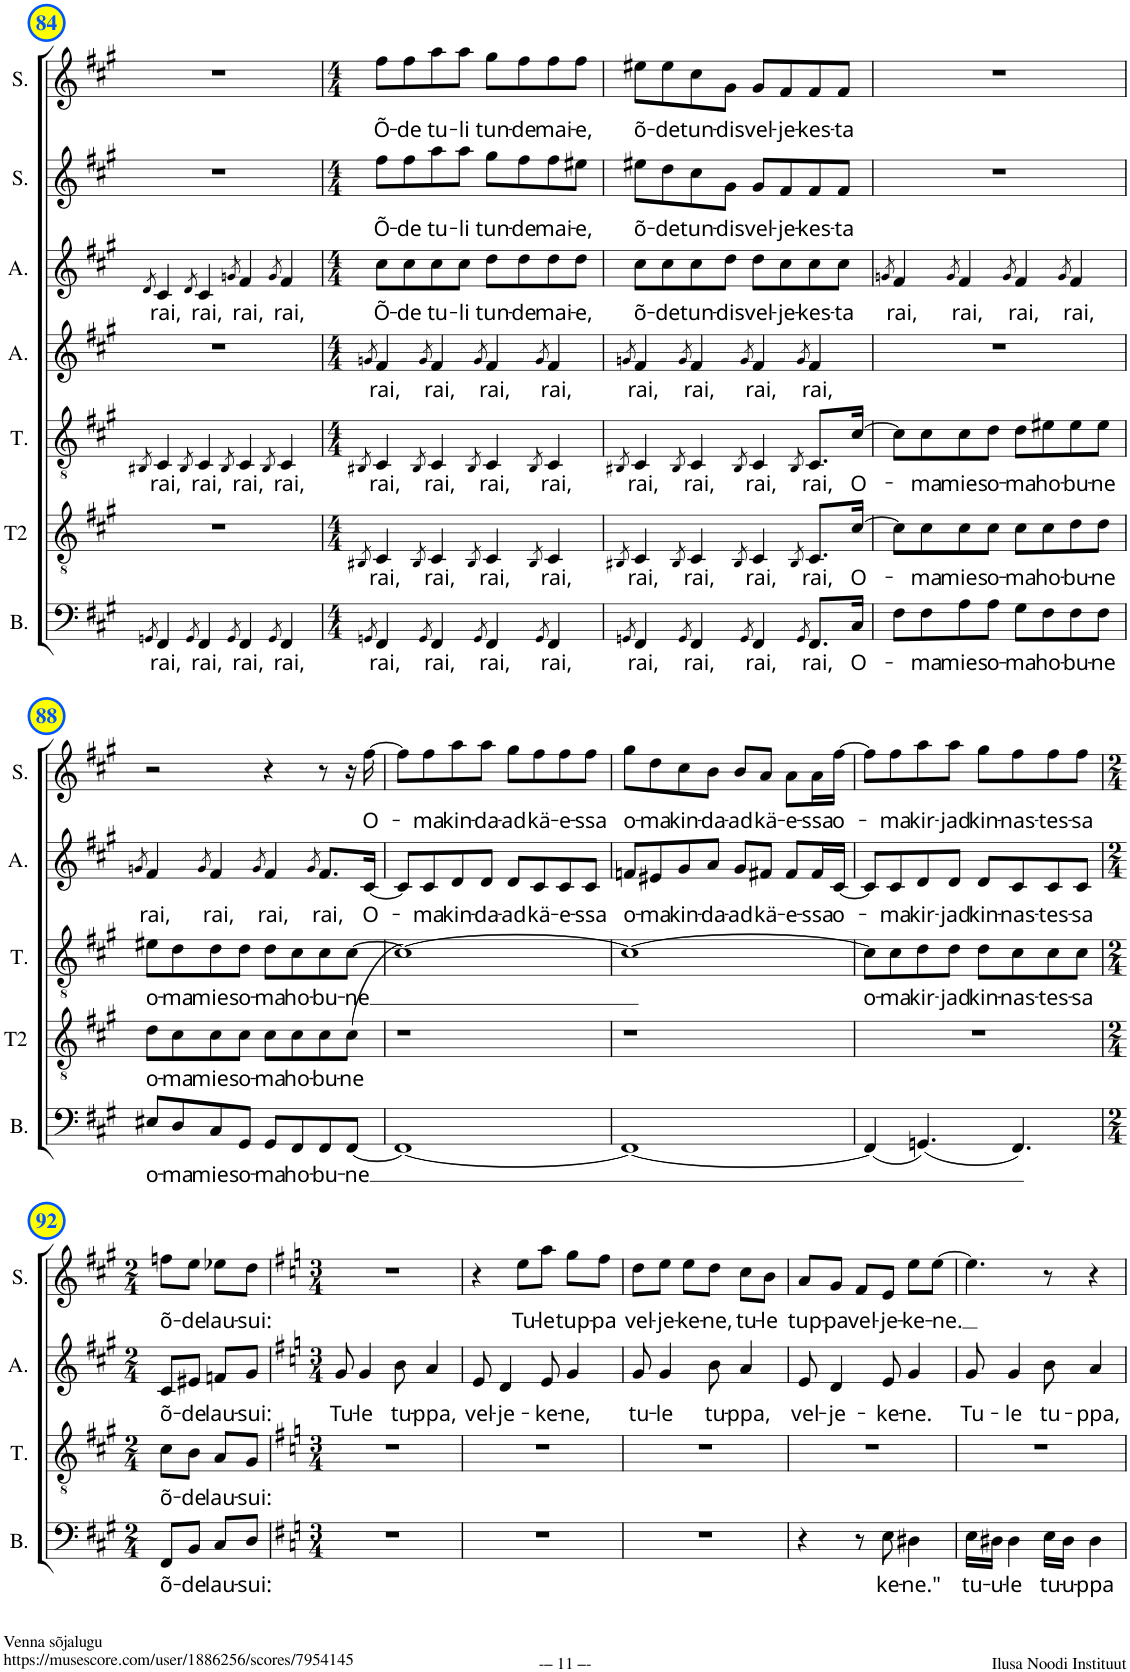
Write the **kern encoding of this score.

**kern	**text	**kern	**text	**kern	**text	**kern	**text	**kern	**text	**kern	**text	**kern	**text
*part7	*part7	*part6	*part6	*part5	*part5	*part4	*part4	*part3	*part3	*part2	*part2	*part1	*part1
*staff7	*staff7	*staff6	*staff6	*staff5	*staff5	*staff4	*staff4	*staff3	*staff3	*staff2	*staff2	*staff1	*staff1
*I"Bass	*	*I"Tenor II	*	*I"Tenor	*	*I"Alto II	*	*I"Alto	*	*I"Soprano II	*	*I"Soprano	*
*I'B.	*	*I'T2	*	*I'T.	*	*I'A.	*	*I'A.	*	*I'S.	*	*I'S.	*
!!LO:PB:g=z
*clefF4	*	*clefGv2	*	*clefGv2	*	*clefG2	*	*clefG2	*	*clefG2	*	*clefG2	*
*	*	*	*	*	*	*Trd1c2	*	*Trd1c2	*	*	*	*	*
*k[f#c#g#]	*	*k[f#c#g#]	*	*k[f#c#g#]	*	*k[f#c#g#]	*	*k[f#c#g#]	*	*k[f#c#g#]	*	*k[f#c#g#]	*
*M4/4	*	*M4/4	*	*M4/4	*	*M4/4	*	*M4/4	*	*M4/4	*	*M4/4	*
=84	=84	=84	=84	=84	=84	=84	=84	=84	=84	=84	=84	=84	=84
8qGGn/	.	.	.	8qBB#X/	.	.	.	8qd/	.	.	.	.	.
!	!LO:LY:b	!	!	!	!LO:LY:b	!	!	!	!LO:LY:b	!	!	!	!
4FF#/	rai,	1r	.	4C#/	rai,	1r	.	4c#/	rai,	1r	.	1r	.
8qGG/	.	.	.	8qBB#/	.	.	.	8qd/	.	.	.	.	.
!	!LO:LY:b	!	!	!	!LO:LY:b	!	!	!	!LO:LY:b	!	!	!	!
4FF#/	rai,	.	.	4C#/	rai,	.	.	4c#/	rai,	.	.	.	.
8qGG/	.	.	.	8qBB#/	.	.	.	8qgn/	.	.	.	.	.
!	!LO:LY:b	!	!	!	!LO:LY:b	!	!	!	!LO:LY:b	!	!	!	!
4FF#/	rai,	.	.	4C#/	rai,	.	.	4f#/	rai,	.	.	.	.
8qGG/	.	.	.	8qBB#/	.	.	.	8qg/	.	.	.	.	.
!	!LO:LY:b	!	!	!	!LO:LY:b	!	!	!	!LO:LY:b	!	!	!	!
4FF#/	rai,	.	.	4C#/	rai,	.	.	4f#/	rai,	.	.	.	.
=85	=85	=85	=85	=85	=85	=85	=85	=85	=85	=85	=85	=85	=85
*M4/4	*	*M4/4	*	*M4/4	*	*M4/4	*	*M4/4	*	*M4/4	*	*M4/4	*
8qGGn/	.	8qBB#X/	.	8qBB#X/	.	8qgn/	.	.	.	.	.	.	.
!	!LO:LY:b	!	!LO:LY:b	!	!LO:LY:b	!	!LO:LY:b	!	!LO:LY:b	!	!LO:LY:b	!	!LO:LY:b
4FF#/	rai,	4C#/	rai,	4C#/	rai,	4f#/	rai,	8cc#\L	Õ-	8ff#\L	Õ-	8ff#\L	Õ-
!	!	!	!	!	!	!	!	!	!LO:LY:b	!	!LO:LY:b	!	!LO:LY:b
.	.	.	.	.	.	.	.	8cc#\	-de	8ff#\	-de	8ff#\	-de
8qGG/	.	8qBB#/	.	8qBB#/	.	8qg/	.	.	.	.	.	.	.
!	!LO:LY:b	!	!LO:LY:b	!	!LO:LY:b	!	!LO:LY:b	!	!LO:LY:b	!	!LO:LY:b	!	!LO:LY:b
4FF#/	rai,	4C#/	rai,	4C#/	rai,	4f#/	rai,	8cc#\	tu-	8aa\	tu-	8aa\	tu-
!	!	!	!	!	!	!	!	!	!LO:LY:b	!	!LO:LY:b	!	!LO:LY:b
.	.	.	.	.	.	.	.	8cc#\J	-li	8aa\J	-li	8aa\J	-li
8qGG/	.	8qBB#/	.	8qBB#/	.	8qg/	.	.	.	.	.	.	.
!	!LO:LY:b	!	!LO:LY:b	!	!LO:LY:b	!	!LO:LY:b	!	!LO:LY:b	!	!LO:LY:b	!	!LO:LY:b
4FF#/	rai,	4C#/	rai,	4C#/	rai,	4f#/	rai,	8dd\L	tun-	8gg#\L	tun-	8gg#\L	tun-
!	!	!	!	!	!	!	!	!	!LO:LY:b	!	!LO:LY:b	!	!LO:LY:b
.	.	.	.	.	.	.	.	8dd\	-de	8ff#\	-de	8ff#\	-de
8qGG/	.	8qBB#/	.	8qBB#/	.	8qg/	.	.	.	.	.	.	.
!	!LO:LY:b	!	!LO:LY:b	!	!LO:LY:b	!	!LO:LY:b	!	!LO:LY:b	!	!LO:LY:b	!	!LO:LY:b
4FF#/	rai,	4C#/	rai,	4C#/	rai,	4f#/	rai,	8dd\	mai-	8ff#\	mai-	8ff#\	mai-
!	!	!	!	!	!	!	!	!	!LO:LY:b	!	!LO:LY:b	!	!LO:LY:b
.	.	.	.	.	.	.	.	8dd\J	-e,	8ee#X\J	-e,	8ff#\J	-e,
=86	=86	=86	=86	=86	=86	=86	=86	=86	=86	=86	=86	=86	=86
8qGGn/	.	8qBB#X/	.	8qBB#X/	.	8qgn/	.	.	.	.	.	.	.
!	!LO:LY:b	!	!LO:LY:b	!	!LO:LY:b	!	!LO:LY:b	!	!LO:LY:b	!	!LO:LY:b	!	!LO:LY:b
4FF#/	rai,	4C#/	rai,	4C#/	rai,	4f#/	rai,	8cc#\L	õ-	8ee#X\L	õ-	8ee#X\L	õ-
!	!	!	!	!	!	!	!	!	!LO:LY:b	!	!LO:LY:b	!	!LO:LY:b
.	.	.	.	.	.	.	.	8cc#\	-de	8dd\	-de	8ee#\	-de
8qGG/	.	8qBB#/	.	8qBB#/	.	8qg/	.	.	.	.	.	.	.
!	!LO:LY:b	!	!LO:LY:b	!	!LO:LY:b	!	!LO:LY:b	!	!LO:LY:b	!	!LO:LY:b	!	!LO:LY:b
4FF#/	rai,	4C#/	rai,	4C#/	rai,	4f#/	rai,	8cc#\	tun-	8cc#\	tun-	8cc#\	tun-
!	!	!	!	!	!	!	!	!	!LO:LY:b	!	!LO:LY:b	!	!LO:LY:b
.	.	.	.	.	.	.	.	8dd\J	-dis	8g#\J	-dis	8g#\J	-dis
8qGG/	.	8qBB#/	.	8qBB#/	.	8qg/	.	.	.	.	.	.	.
!	!LO:LY:b	!	!LO:LY:b	!	!LO:LY:b	!	!LO:LY:b	!	!LO:LY:b	!	!LO:LY:b	!	!LO:LY:b
4FF#/	rai,	4C#/	rai,	4C#/	rai,	4f#/	rai,	8dd\L	vel-	8g#/L	vel-	8g#/L	vel-
!	!	!	!	!	!	!	!	!	!LO:LY:b	!	!LO:LY:b	!	!LO:LY:b
.	.	.	.	.	.	.	.	8cc#\	-je-	8f#/	-je-	8f#/	-je-
8qGG/	.	8qBB#/	.	8qBB#/	.	8qg/	.	.	.	.	.	.	.
!	!LO:LY:b	!	!LO:LY:b	!	!LO:LY:b	!	!LO:LY:b	!	!LO:LY:b	!	!LO:LY:b	!	!LO:LY:b
8.FF#/L	rai,	8.C#/L	rai,	8.C#/L	rai,	4f#/	rai,	8cc#\	-kes-	8f#/	-kes-	8f#/	-kes-
!	!	!	!	!	!	!	!	!	!LO:LY:b	!	!LO:LY:b	!	!LO:LY:b
.	.	.	.	.	.	.	.	8cc#\J	-ta	8f#/J	-ta	8f#/J	-ta
!	!LO:LY:b	!	!LO:LY:b	!	!LO:LY:b	!	!	!	!	!	!	!	!
16C#/Jk	O-	[16c#/Jk	O-	[16c#/Jk	O-	.	.	.	.	.	.	.	.
=87	=87	=87	=87	=87	=87	=87	=87	=87	=87	=87	=87	=87	=87
.	.	.	.	.	.	.	.	8qgn/	.	.	.	.	.
!	!	!	!	!	!	!	!	!	!LO:LY:b	!	!	!	!
8F#\L	.	8c#\L]	.	8c#\L]	.	1r	.	4f#/	rai,	1r	.	1r	.
!	!LO:LY:b	!	!LO:LY:b	!	!LO:LY:b	!	!	!	!	!	!	!	!
8F#\	-ma	8c#\	-ma	8c#\	-ma	.	.	.	.	.	.	.	.
.	.	.	.	.	.	.	.	8qg/	.	.	.	.	.
!	!LO:LY:b	!	!LO:LY:b	!	!LO:LY:b	!	!	!	!LO:LY:b	!	!	!	!
8A\	mies	8c#\	mies	8c#\	mies	.	.	4f#/	rai,	.	.	.	.
!	!LO:LY:b	!	!LO:LY:b	!	!LO:LY:b	!	!	!	!	!	!	!	!
8A\J	o-	8c#\J	o-	8d\J	o-	.	.	.	.	.	.	.	.
.	.	.	.	.	.	.	.	8qg/	.	.	.	.	.
!	!LO:LY:b	!	!LO:LY:b	!	!LO:LY:b	!	!	!	!LO:LY:b	!	!	!	!
8G#\L	-ma	8c#\L	-ma	8d\L	-ma	.	.	4f#/	rai,	.	.	.	.
!	!LO:LY:b	!	!LO:LY:b	!	!LO:LY:b	!	!	!	!	!	!	!	!
8F#\	ho-	8c#\	ho-	8e#X\	ho-	.	.	.	.	.	.	.	.
.	.	.	.	.	.	.	.	8qg/	.	.	.	.	.
!	!LO:LY:b	!	!LO:LY:b	!	!LO:LY:b	!	!	!	!LO:LY:b	!	!	!	!
8F#\	-bu-	8d\	-bu-	8e#\	-bu-	.	.	4f#/	rai,	.	.	.	.
!	!LO:LY:b	!	!LO:LY:b	!	!LO:LY:b	!	!	!	!	!	!	!	!
8F#\J	-ne	8d\J	-ne	8e#\J	-ne	.	.	.	.	.	.	.	.
!!LO:LB:g=z
=88	=88	=88	=88	=88	=88	=88	=88	=88	=88	=88	=88	=88	=88
.	.	.	.	.	.	.	.	8qgn/	.	.	.	.	.
!	!LO:LY:b	!	!LO:LY:b	!	!LO:LY:b	!	!	!	!LO:LY:b	!	!	!	!
8E#X/L	o-	8d\L	o-	8e#X\L	o-	1r	.	4f#/	rai,	1r	.	2r	.
!	!LO:LY:b	!	!LO:LY:b	!	!LO:LY:b	!	!	!	!	!	!	!	!
8D/	-ma	8c#\	-ma	8d\	-ma	.	.	.	.	.	.	.	.
.	.	.	.	.	.	.	.	8qg/	.	.	.	.	.
!	!LO:LY:b	!	!LO:LY:b	!	!LO:LY:b	!	!	!	!LO:LY:b	!	!	!	!
8C#/	mies	8c#\	mies	8d\	mies	.	.	4f#/	rai,	.	.	.	.
!	!LO:LY:b	!	!LO:LY:b	!	!LO:LY:b	!	!	!	!	!	!	!	!
8GG#/J	o-	8c#\J	o-	8d\J	o-	.	.	.	.	.	.	.	.
.	.	.	.	.	.	.	.	8qg/	.	.	.	.	.
!	!LO:LY:b	!	!LO:LY:b	!	!LO:LY:b	!	!	!	!LO:LY:b	!	!	!	!
8GG#/L	-ma	8c#\L	-ma	8d\L	-ma	.	.	4f#/	rai,	.	.	4r	.
!	!LO:LY:b	!	!LO:LY:b	!	!LO:LY:b	!	!	!	!	!	!	!	!
8FF#/	ho-	8c#\	ho-	8c#\	ho-	.	.	.	.	.	.	.	.
.	.	.	.	.	.	.	.	8qg/	.	.	.	.	.
!	!LO:LY:b	!	!LO:LY:b	!	!LO:LY:b	!	!	!	!LO:LY:b	!	!	!	!
8FF#/	-bu-	8c#\	-bu-	8c#\	-bu-	.	.	8.f#/L	rai,	.	.	8r	.
!	!LO:LY:b	!	!LO:LY:b	!	!LO:LY:b	!	!	!	!	!	!	!	!
[8FF#/J	-ne	8c#\J	-ne	[8c#\J	-ne	.	.	.	.	.	.	16r	.
!	!	!	!	!	!	!	!	!	!LO:LY:b	!	!	!	!LO:LY:b
.	.	.	.	.	.	.	.	[16c#/Jk	O-	.	.	[16ff#\	O-
=89	=89	=89	=89	=89	=89	=89	=89	=89	=89	=89	=89	=89	=89
1FF#_	.	1r	.	(1c#_	.	1r	.	8c#/L]	.	1r	.	8ff#\L]	.
!	!	!	!	!	!	!	!	!	!LO:LY:b	!	!	!	!LO:LY:b
.	.	.	.	.	.	.	.	8c#/	-ma	.	.	8ff#\	-ma
!	!	!	!	!	!	!	!	!	!LO:LY:b	!	!	!	!LO:LY:b
.	.	.	.	.	.	.	.	8d/	kin-	.	.	8aa\	kin-
!	!	!	!	!	!	!	!	!	!LO:LY:b	!	!	!	!LO:LY:b
.	.	.	.	.	.	.	.	8d/J	-da-	.	.	8aa\J	-da-
!	!	!	!	!	!	!	!	!	!LO:LY:b	!	!	!	!LO:LY:b
.	.	.	.	.	.	.	.	8d/L	-ad	.	.	8gg#\L	-ad
!	!	!	!	!	!	!	!	!	!LO:LY:b	!	!	!	!LO:LY:b
.	.	.	.	.	.	.	.	8c#/	kä-	.	.	8ff#\	kä-
!	!	!	!	!	!	!	!	!	!LO:LY:b	!	!	!	!LO:LY:b
.	.	.	.	.	.	.	.	8c#/	-e-	.	.	8ff#\	-e-
!	!	!	!	!	!	!	!	!	!LO:LY:b	!	!	!	!LO:LY:b
.	.	.	.	.	.	.	.	8c#/J	-ssa	.	.	8ff#\J	-ssa
=90	=90	=90	=90	=90	=90	=90	=90	=90	=90	=90	=90	=90	=90
!	!	!	!	!	!	!	!	!	!LO:LY:b	!	!	!	!LO:LY:b
1FF#_	.	1r	.	1c#_	.	1r	.	8fn/L	o-	1r	.	8gg#\L	o-
!	!	!	!	!	!	!	!	!	!LO:LY:b	!	!	!	!LO:LY:b
.	.	.	.	.	.	.	.	8e#X/	-ma	.	.	8dd\	-ma
!	!	!	!	!	!	!	!	!	!LO:LY:b	!	!	!	!LO:LY:b
.	.	.	.	.	.	.	.	8g#/	kin-	.	.	8cc#\	kin-
!	!	!	!	!	!	!	!	!	!LO:LY:b	!	!	!	!LO:LY:b
.	.	.	.	.	.	.	.	8a/J	-da-	.	.	8b\J	-da-
!	!	!	!	!	!	!	!	!	!LO:LY:b	!	!	!	!LO:LY:b
.	.	.	.	.	.	.	.	8g#/L	-ad	.	.	8b/L	-ad
!	!	!	!	!	!	!	!	!	!LO:LY:b	!	!	!	!LO:LY:b
.	.	.	.	.	.	.	.	8f#X/J	kä-	.	.	8a/J	kä-
!	!	!	!	!	!	!	!	!	!LO:LY:b	!	!	!	!LO:LY:b
.	.	.	.	.	.	.	.	8f#/L	-e-	.	.	8a\L	-e-
!	!	!	!	!	!	!	!	!	!LO:LY:b	!	!	!	!LO:LY:b
.	.	.	.	.	.	.	.	16f#/L	-ssa	.	.	16a\L	-ssa
!	!	!	!	!	!	!	!	!	!LO:LY:b	!	!	!	!LO:LY:b
.	.	.	.	.	.	.	.	[16c#/JJ	o-	.	.	[16ff#\JJ	o-
=91	=91	=91	=91	=91	=91	=91	=91	=91	=91	=91	=91	=91	=91
!	!	!	!	!	!LO:LY:b	!	!	!	!	!	!	!	!
(4FF#/]	.	1r	.	8c#\L]	o-	1r	.	8c#/L]	.	1r	.	8ff#\L]	.
!	!	!	!	!	!LO:LY:b	!	!	!	!LO:LY:b	!	!	!	!LO:LY:b
.	.	.	.	8c#\	-ma	.	.	8c#/	-ma	.	.	8ff#\	-ma
!	!	!	!	!	!LO:LY:b	!	!	!	!LO:LY:b	!	!	!	!LO:LY:b
(4.GGn/)	.	.	.	8d\	kir-	.	.	8d/	kir-	.	.	8aa\	kir-
!	!	!	!	!	!LO:LY:b	!	!	!	!LO:LY:b	!	!	!	!LO:LY:b
.	.	.	.	8d\J	-jad	.	.	8d/J	-jad	.	.	8aa\J	-jad
!	!	!	!	!	!LO:LY:b	!	!	!	!LO:LY:b	!	!	!	!LO:LY:b
.	.	.	.	8d\L	kin-	.	.	8d/L	kin-	.	.	8gg#\L	kin-
!	!	!	!	!	!LO:LY:b	!	!	!	!LO:LY:b	!	!	!	!LO:LY:b
4.FF#/)	.	.	.	8c#\	-nas-	.	.	8c#/	-nas-	.	.	8ff#\	-nas-
!	!	!	!	!	!LO:LY:b	!	!	!	!LO:LY:b	!	!	!	!LO:LY:b
.	.	.	.	8c#\	-tes-	.	.	8c#/	-tes-	.	.	8ff#\	-tes-
!	!	!	!	!	!LO:LY:b	!	!	!	!LO:LY:b	!	!	!	!LO:LY:b
.	.	.	.	8c#\J	-sa	.	.	8c#/J	-sa	.	.	8ff#\J	-sa
!!LO:LB:g=z
=92	=92	=92	=92	=92	=92	=92	=92	=92	=92	=92	=92	=92	=92
*M2/4	*	*M2/4	*	*M2/4	*	*M2/4	*	*M2/4	*	*M2/4	*	*M2/4	*
!	!LO:LY:b	!	!	!	!LO:LY:b	!	!	!	!LO:LY:b	!	!	!	!LO:LY:b
8FF#/L	õ-	2r	.	8c#\L	õ-	2r	.	8c#/L	õ-	2r	.	8ffn\L	õ-
!	!LO:LY:b	!	!	!	!LO:LY:b	!	!	!	!LO:LY:b	!	!	!	!LO:LY:b
8BB/J	-de	.	.	8B\J	-de	.	.	8e#X/J	-de	.	.	8ee\J	-de
!	!LO:LY:b	!	!	!	!LO:LY:b	!	!	!	!LO:LY:b	!	!	!	!LO:LY:b
8C#/L	lau-	.	.	8A/L	lau-	.	.	8fn/L	lau-	.	.	8ee-X\L	lau-
!	!LO:LY:b	!	!	!	!LO:LY:b	!	!	!	!LO:LY:b	!	!	!	!LO:LY:b
8D/J	-sui:	.	.	8G#/J	-sui:	.	.	8g#/J	-sui:	.	.	8dd\J	-sui:
=93	=93	=93	=93	=93	=93	=93	=93	=93	=93	=93	=93	=93	=93
*k[f#]	*	*k[f#]	*	*k[f#]	*	*k[f#]	*	*k[f#]	*	*k[f#]	*	*k[f#]	*
*M3/4	*	*M3/4	*	*M3/4	*	*M3/4	*	*M3/4	*	*M3/4	*	*M3/4	*
!	!	!	!	!	!	!	!	!	!LO:LY:b	!	!	!	!
2.r	.	2.r	.	2.r	.	2.r	.	8g/	Tu-	2.r	.	2.r	.
!	!	!	!	!	!	!	!	!	!LO:LY:b	!	!	!	!
.	.	.	.	.	.	.	.	4g/	-le	.	.	.	.
!	!	!	!	!	!	!	!	!	!LO:LY:b	!	!	!	!
.	.	.	.	.	.	.	.	8b\	-tu-	.	.	.	.
!	!	!	!	!	!	!	!	!	!LO:LY:b	!	!	!	!
.	.	.	.	.	.	.	.	4a/	-ppa,	.	.	.	.
=94	=94	=94	=94	=94	=94	=94	=94	=94	=94	=94	=94	=94	=94
!	!	!	!	!	!	!	!	!	!LO:LY:b	!	!	!	!
2.r	.	2.r	.	2.r	.	2.r	.	8e/	vel-	2.r	.	4r	.
!	!	!	!	!	!	!	!	!	!LO:LY:b	!	!	!	!
.	.	.	.	.	.	.	.	4d/	-je-	.	.	.	.
!	!	!	!	!	!	!	!	!	!	!	!	!	!LO:LY:b
.	.	.	.	.	.	.	.	.	.	.	.	8ee\L	Tu-
!	!	!	!	!	!	!	!	!	!LO:LY:b	!	!	!	!LO:LY:b
.	.	.	.	.	.	.	.	8e/	-ke-	.	.	8aa\J	-le
!	!	!	!	!	!	!	!	!	!LO:LY:b	!	!	!	!LO:LY:b
.	.	.	.	.	.	.	.	4g/	-ne,	.	.	8gg\L	tup-
!	!	!	!	!	!	!	!	!	!	!	!	!	!LO:LY:b
.	.	.	.	.	.	.	.	.	.	.	.	8ff#\J	-pa
=95	=95	=95	=95	=95	=95	=95	=95	=95	=95	=95	=95	=95	=95
!	!	!	!	!	!	!	!	!	!LO:LY:b	!	!	!	!LO:LY:b
2.r	.	2.r	.	2.r	.	2.r	.	8g/	tu-	2.r	.	8dd\L	vel-
!	!	!	!	!	!	!	!	!	!LO:LY:b	!	!	!	!LO:LY:b
.	.	.	.	.	.	.	.	4g/	-le	.	.	8ee\J	-je-
!	!	!	!	!	!	!	!	!	!	!	!	!	!LO:LY:b
.	.	.	.	.	.	.	.	.	.	.	.	8ee\L	-ke-
!	!	!	!	!	!	!	!	!	!LO:LY:b	!	!	!	!LO:LY:b
.	.	.	.	.	.	.	.	8b\	-tu-	.	.	8dd\J	-ne,
!	!	!	!	!	!	!	!	!	!LO:LY:b	!	!	!	!LO:LY:b
.	.	.	.	.	.	.	.	4a/	-ppa,	.	.	8cc\L	tu-
!	!	!	!	!	!	!	!	!	!	!	!	!	!LO:LY:b
.	.	.	.	.	.	.	.	.	.	.	.	8b\J	-le
=96	=96	=96	=96	=96	=96	=96	=96	=96	=96	=96	=96	=96	=96
!	!	!	!	!	!	!	!	!	!LO:LY:b	!	!	!	!LO:LY:b
4r	.	2.r	.	2.r	.	2.r	.	8e/	vel-	2.r	.	8a/L	tup-
!	!	!	!	!	!	!	!	!	!LO:LY:b	!	!	!	!LO:LY:b
.	.	.	.	.	.	.	.	4d/	-je-	.	.	8g/J	-pa
!	!	!	!	!	!	!	!	!	!	!	!	!	!LO:LY:b
8r	.	.	.	.	.	.	.	.	.	.	.	8f#/L	vel-
!	!LO:LY:b	!	!	!	!	!	!	!	!LO:LY:b	!	!	!	!LO:LY:b
8E\	-ke-	.	.	.	.	.	.	8e/	-ke-	.	.	8e/J	-je-
!	!LO:LY:b	!	!	!	!	!	!	!	!LO:LY:b	!	!	!	!LO:LY:b
4D#X\	-ne."	.	.	.	.	.	.	4g/	-ne.	.	.	8ee\L	-ke-
!	!	!	!	!	!	!	!	!	!	!	!	!	!LO:LY:b
.	.	.	.	.	.	.	.	.	.	.	.	[8ee\J	-ne.
=97	=97	=97	=97	=97	=97	=97	=97	=97	=97	=97	=97	=97	=97
!	!LO:LY:b	!	!	!	!	!	!	!	!LO:LY:b	!	!	!	!
16E\LL	tu-	2.r	.	2.r	.	2.r	.	8g/	Tu-	2.r	.	4.ee\]	.
!	!LO:LY:b	!	!	!	!	!	!	!	!	!	!	!	!
16D#X\JJ	-u-	.	.	.	.	.	.	.	.	.	.	.	.
!	!LO:LY:b	!	!	!	!	!	!	!	!LO:LY:b	!	!	!	!
4D#\	-le	.	.	.	.	.	.	4g/	-le	.	.	.	.
!	!LO:LY:b	!	!	!	!	!	!	!	!LO:LY:b	!	!	!	!
16E\LL	tu-	.	.	.	.	.	.	8b\	-tu-	.	.	8r	.
!	!LO:LY:b	!	!	!	!	!	!	!	!	!	!	!	!
16D#\JJ	-u-	.	.	.	.	.	.	.	.	.	.	.	.
!	!LO:LY:b	!	!	!	!	!	!	!	!LO:LY:b	!	!	!	!
4D#\	-ppa	.	.	.	.	.	.	4a/	-ppa,	.	.	4r	.
=	=	=	=	=	=	=	=	=	=	=	=	=	=
*-	*-	*-	*-	*-	*-	*-	*-	*-	*-	*-	*-	*-	*-
